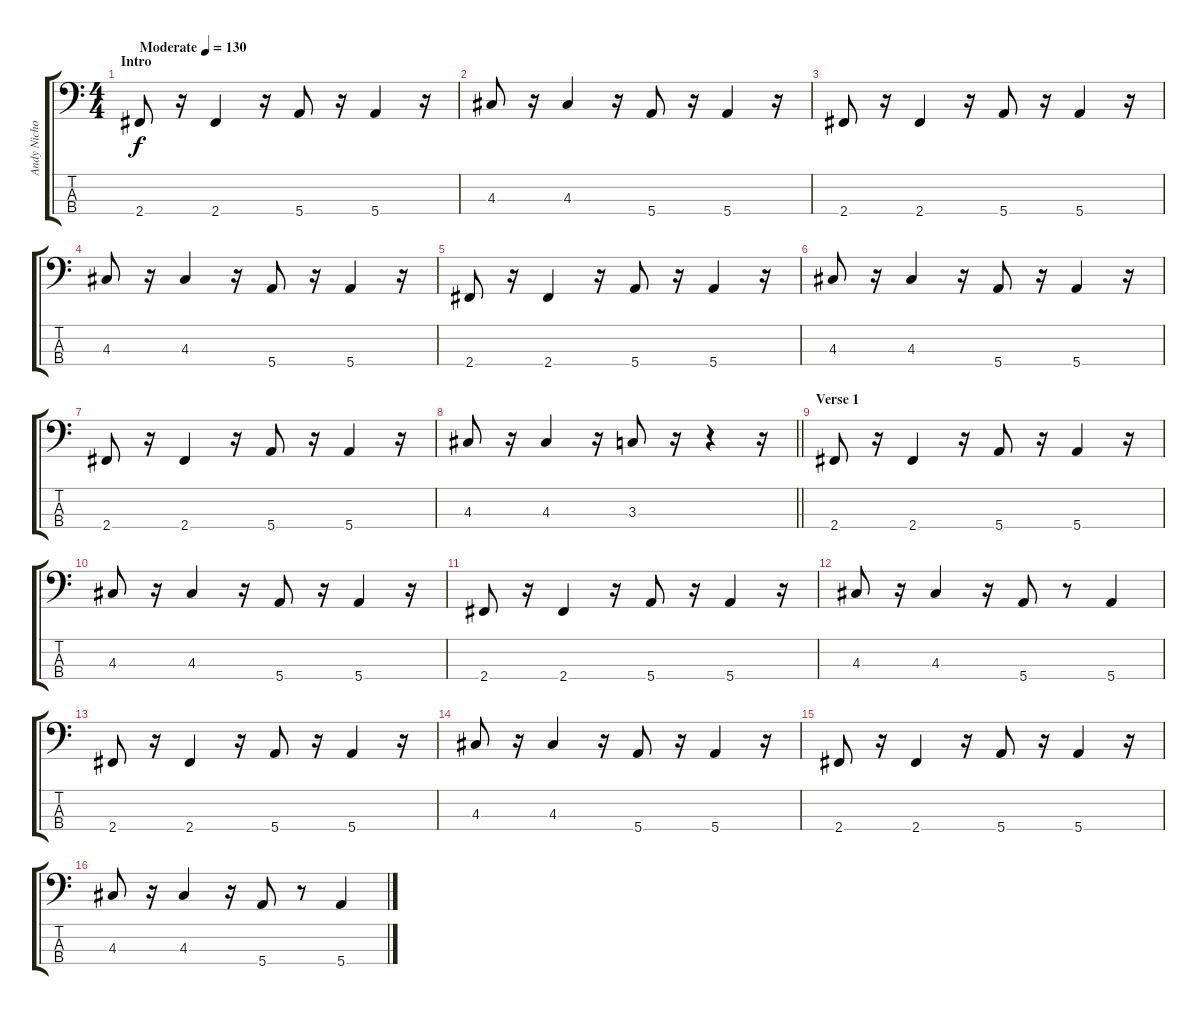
\track ("Andy Nicholson" "Andy Nicho") {instrument electricbasspick}
\staff {score tabs}
\tuning (G2 D2 A1 E1) {hide}
\ts (4 4)
\section ("" "Intro")
\tempo (130 "Moderate")
\clef f4
\ks c
2.4.8{dy f instrument electricbasspick} r.16 2.4.4 r.16 5.4.8 r.16 5.4.4 r.16 |
4.3.8 r.16 4.3.4 r.16 5.4.8 r.16 5.4.4 r.16 |
2.4.8 r.16 2.4.4 r.16 5.4.8 r.16 5.4.4 r.16 |
4.3.8 r.16 4.3.4 r.16 5.4.8 r.16 5.4.4 r.16 |
2.4.8 r.16 2.4.4 r.16 5.4.8 r.16 5.4.4 r.16 |
4.3.8 r.16 4.3.4 r.16 5.4.8 r.16 5.4.4 r.16 |
2.4.8 r.16 2.4.4 r.16 5.4.8 r.16 5.4.4 r.16 |
\barLineRight lightlight
4.3.8 r.16 4.3.4 r.16 3.3.8 r.16 r.4 r.16 |
\section ("" "Verse 1")
2.4.8 r.16 2.4.4 r.16 5.4.8 r.16 5.4.4 r.16 |
4.3.8 r.16 4.3.4 r.16 5.4.8 r.16 5.4.4 r.16 |
2.4.8 r.16 2.4.4 r.16 5.4.8 r.16 5.4.4 r.16 |
4.3.8 r.16 4.3.4 r.16 5.4.8 r.8 5.4.4 |
2.4.8 r.16 2.4.4 r.16 5.4.8 r.16 5.4.4 r.16 |
4.3.8 r.16 4.3.4 r.16 5.4.8 r.16 5.4.4 r.16 |
2.4.8 r.16 2.4.4 r.16 5.4.8 r.16 5.4.4 r.16 |
4.3.8 r.16 4.3.4 r.16 5.4.8 r.8 5.4.4
